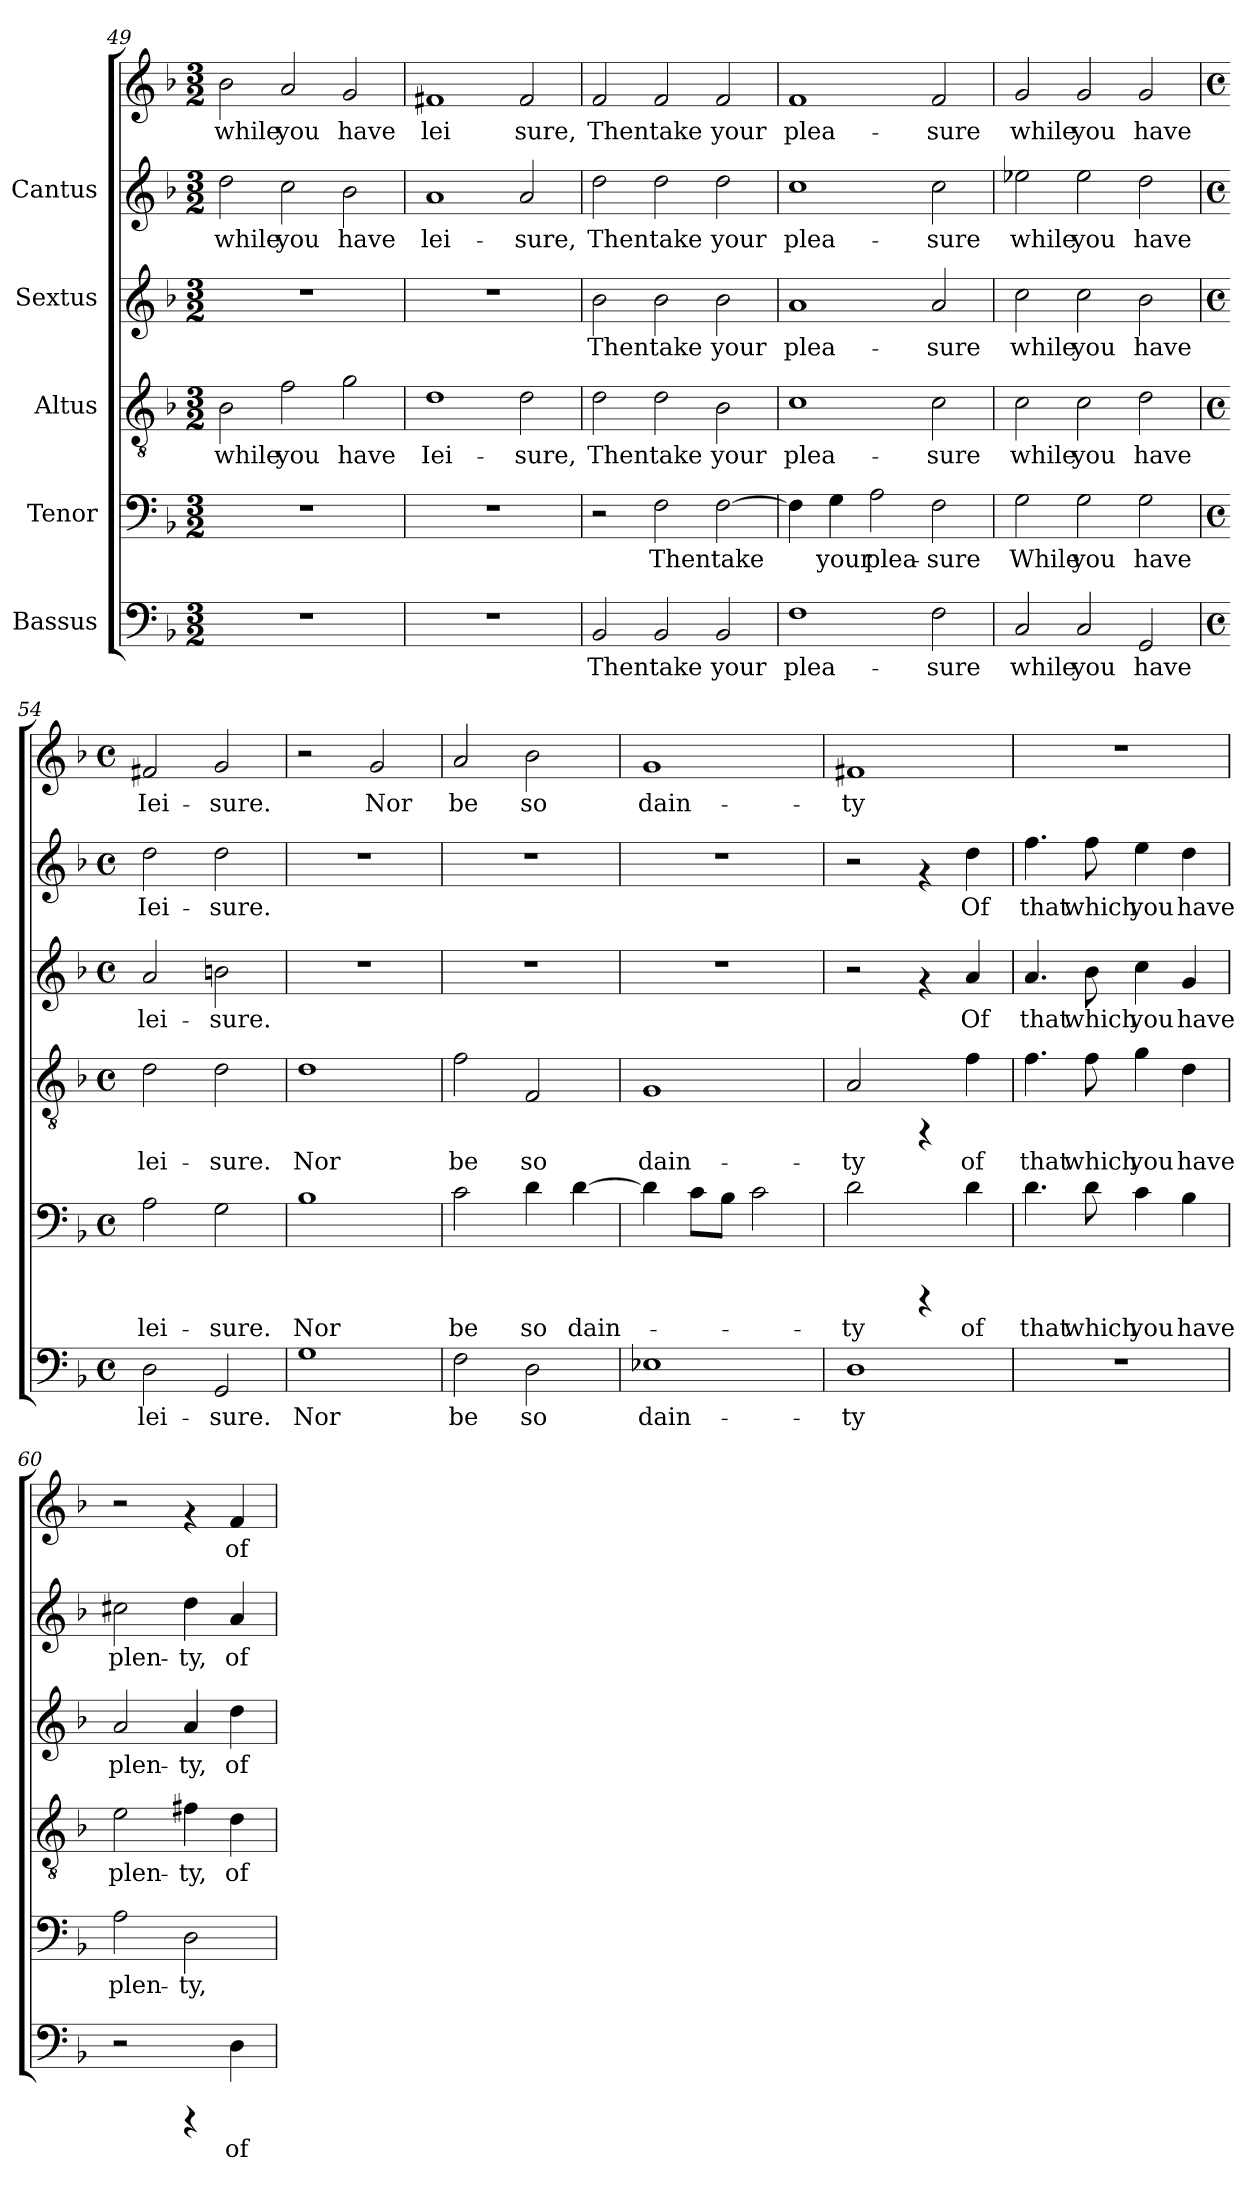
**kern	**text	**kern	**text	**kern	**text	**kern	**text	**kern	**text	**kern	**text
*part5	*part5	*part4	*part4	*part3	*part3	*part2	*part2	*part1	*part1	*part1	*part1
*staff6	*staff6	*staff5	*staff5	*staff4	*staff4	*staff3	*staff3	*staff2	*staff2	*staff1	*staff1
*I"Bassus	*	*I"Tenor	*	*I"Altus	*	*I"Sextus	*	*I"Cantus	*	*	*
*clefF4	*	*clefF4	*	*clefGv2	*	*clefG2	*	*clefG2	*	*clefG2	*
*k[b-]	*	*k[b-]	*	*k[b-]	*	*k[b-]	*	*k[b-]	*	*k[b-]	*
*F:	*	*F:	*	*F:	*	*F:	*	*F:	*	*F:	*
*M3/2	*	*M3/2	*	*M3/2	*	*M3/2	*	*M3/2	*	*M3/2	*
=49	=49	=49	=49	=49	=49	=49	=49	=49	=49	=49	=49
!	!	!	!	!	!LO:LY:b:cj	!	!	!	!LO:LY:b:cj	!	!LO:LY:b:cj
1.r	.	1.r	.	2B-\	while	1.r	.	2dd\	while	2b-\	while
!	!	!	!	!	!LO:LY:b:cj	!	!	!	!LO:LY:b:cj	!	!LO:LY:b:cj
.	.	.	.	2f\	you	.	.	2cc\	you	2a/	you
!	!	!	!	!	!LO:LY:b:cj	!	!	!	!LO:LY:b:cj	!	!LO:LY:b:cj
.	.	.	.	2g\	have	.	.	2b-\	have	2g/	have
=50	=50	=50	=50	=50	=50	=50	=50	=50	=50	=50	=50
!	!	!	!	!	!LO:LY:b:cj	!	!	!	!LO:LY:b:cj	!	!LO:LY:b:cj
1.r	.	1.r	.	1d	Iei-	1.r	.	1a	lei-	1f#X	lei
!	!	!	!	!	!LO:LY:b:cj	!	!	!	!LO:LY:b:cj	!	!LO:LY:b:cj
.	.	.	.	2d\	-sure,	.	.	2a/	-sure,	2f#/	sure,
=51	=51	=51	=51	=51	=51	=51	=51	=51	=51	=51	=51
!	!LO:LY:b:cj	!	!	!	!LO:LY:b:cj	!	!LO:LY:b:cj	!	!LO:LY:b:cj	!	!LO:LY:b:cj
2BB-/	Then	2r	.	2d\	Then	2b-\	Then	2dd\	Then	2f/	Then
!	!LO:LY:b:cj	!	!LO:LY:b:cj	!	!LO:LY:b:cj	!	!LO:LY:b:cj	!	!LO:LY:b:cj	!	!LO:LY:b:cj
2BB-/	take	2F\	Then	2d\	take	2b-\	take	2dd\	take	2f/	take
!	!LO:LY:b:cj	!	!LO:LY:b:cj	!	!LO:LY:b:cj	!	!LO:LY:b:cj	!	!LO:LY:b:cj	!	!LO:LY:b:cj
2BB-/	your	[>2F\	take	2B-\	your	2b-\	your	2dd\	your	2f/	your
=52	=52	=52	=52	=52	=52	=52	=52	=52	=52	=52	=52
!	!LO:LY:b:cj	!	!LO:LY:b:cj	!	!LO:LY:b:cj	!	!LO:LY:b:cj	!	!LO:LY:b:cj	!	!LO:LY:b:cj
1F	plea-	4F\]	.	1c	plea-	1a	plea-	1cc	plea-	1f	plea-
!	!	!	!LO:LY:b:cj	!	!	!	!	!	!	!	!
.	.	4G\	your	.	.	.	.	.	.	.	.
!	!	!	!LO:LY:b:cj	!	!	!	!	!	!	!	!
.	.	2A\	plea-	.	.	.	.	.	.	.	.
!	!LO:LY:b:cj	!	!LO:LY:b:cj	!	!LO:LY:b:cj	!	!LO:LY:b:cj	!	!LO:LY:b:cj	!	!LO:LY:b:cj
2F\	-sure	2F\	-sure	2c\	-sure	2a/	-sure	2cc\	-sure	2f/	-sure
!!LO:PB:g=z
=53	=53	=53	=53	=53	=53	=53	=53	=53	=53	=53	=53
!	!LO:LY:b:cj	!	!LO:LY:b:cj	!	!LO:LY:b:cj	!	!LO:LY:b:cj	!	!LO:LY:b:cj	!	!LO:LY:b:cj
2C/	while	2G\	While	2c\	while	2cc\	while	2ee-X\	while	2g/	while
!	!LO:LY:b:cj	!	!LO:LY:b:cj	!	!LO:LY:b:cj	!	!LO:LY:b:cj	!	!LO:LY:b:cj	!	!LO:LY:b:cj
2C/	you	2G\	you	2c\	you	2cc\	you	2ee-\	you	2g/	you
!	!LO:LY:b:cj	!	!LO:LY:b:cj	!	!LO:LY:b:cj	!	!LO:LY:b:cj	!	!LO:LY:b:cj	!	!LO:LY:b:cj
2GG/	have	2G\	have	2d\	have	2b-\	have	2dd\	have	2g/	have
=54	=54	=54	=54	=54	=54	=54	=54	=54	=54	=54	=54
*M4/4	*	*M4/4	*	*M4/4	*	*M4/4	*	*M4/4	*	*M4/4	*
*met(c)	*	*met(c)	*	*met(c)	*	*met(c)	*	*met(c)	*	*met(c)	*
*	*	*	*	*	*	*	*	*	*	*MM144	*
!	!LO:LY:b:cj	!	!LO:LY:b:cj	!	!LO:LY:b:cj	!	!LO:LY:b:cj	!	!LO:LY:b:cj	!	!LO:LY:b:cj
2D\	lei-	2A\	lei-	2d\	lei-	2a/	lei-	2dd\	Iei-	2f#X/	Iei-
!	!LO:LY:b:cj	!	!LO:LY:b:cj	!	!LO:LY:b:cj	!	!LO:LY:b:cj	!	!LO:LY:b:cj	!	!LO:LY:b:cj
2GG/	-sure.	2G\	-sure.	2d\	-sure.	2bn\	-sure.	2dd\	-sure.	2g/	-sure.
=55	=55	=55	=55	=55	=55	=55	=55	=55	=55	=55	=55
!	!LO:LY:b:cj	!	!LO:LY:b:cj	!	!LO:LY:b:cj	!	!	!	!	!	!
1G	Nor	1B-	Nor	1d	Nor	1r	.	1r	.	2r	.
!	!	!	!	!	!	!	!	!	!	!	!LO:LY:b:cj
.	.	.	.	.	.	.	.	.	.	2g/	Nor
=56	=56	=56	=56	=56	=56	=56	=56	=56	=56	=56	=56
!	!LO:LY:b:cj	!	!LO:LY:b:cj	!	!LO:LY:b:cj	!	!	!	!	!	!LO:LY:b:cj
2F\	be	2c\	be	2f\	be	1r	.	1r	.	2a/	be
!	!LO:LY:b:cj	!	!LO:LY:b:cj	!	!LO:LY:b:cj	!	!	!	!	!	!LO:LY:b:cj
2D\	so	4d\	so	2F/	so	.	.	.	.	2b-\	so
!	!	!	!LO:LY:b:cj	!	!	!	!	!	!	!	!
.	.	[>4d\	dain-	.	.	.	.	.	.	.	.
=57	=57	=57	=57	=57	=57	=57	=57	=57	=57	=57	=57
!	!LO:LY:b:cj	!	!	!	!LO:LY:b:cj	!	!	!	!	!	!LO:LY:b:cj
1E-X	dain-	4d\]	.	1G	dain-	1r	.	1r	.	1g	dain-
.	.	8c\L	.	.	.	.	.	.	.	.	.
.	.	8B-\J	.	.	.	.	.	.	.	.	.
.	.	2c\	.	.	.	.	.	.	.	.	.
=58	=58	=58	=58	=58	=58	=58	=58	=58	=58	=58	=58
!	!LO:LY:b:cj	!	!LO:LY:b:cj	!	!LO:LY:b:cj	!	!	!	!	!	!LO:LY:b:cj
1D	-ty	2d\	-ty	2A/	-ty	2r	.	2r	.	1f#X	-ty
.	.	4rCCC	.	4rFF	.	4rf	.	4rf	.	.	.
!	!	!	!LO:LY:b:cj	!	!LO:LY:b:cj	!	!LO:LY:b:cj	!	!LO:LY:b:cj	!	!
.	.	4d\	of	4f\	of	4a/	Of	4dd\	Of	.	.
!!LO:LB:g=z
=59	=59	=59	=59	=59	=59	=59	=59	=59	=59	=59	=59
!	!	!	!LO:LY:b:cj	!	!LO:LY:b:cj	!	!LO:LY:b:cj	!	!LO:LY:b:cj	!	!
1r	.	4.d\	that	4.f\	that	4.a/	that	4.ff\	that	1r	.
!	!	!	!LO:LY:b:cj	!	!LO:LY:b:cj	!	!LO:LY:b:cj	!	!LO:LY:b:cj	!	!
.	.	8d\	which	8f\	which	8b-\	which	8ff\	which	.	.
!	!	!	!LO:LY:b:cj	!	!LO:LY:b:cj	!	!LO:LY:b:cj	!	!LO:LY:b:cj	!	!
.	.	4c\	you	4g\	you	4cc\	you	4ee\	you	.	.
!	!	!	!LO:LY:b:cj	!	!LO:LY:b:cj	!	!LO:LY:b:cj	!	!LO:LY:b:cj	!	!
.	.	4B-\	have	4d\	have	4g/	have	4dd\	have	.	.
=60	=60	=60	=60	=60	=60	=60	=60	=60	=60	=60	=60
!	!	!	!LO:LY:b:cj	!	!LO:LY:b:cj	!	!LO:LY:b:cj	!	!LO:LY:b:cj	!	!
2r	.	2A\	plen-	2e\	plen-	2a/	plen-	2cc#X\	plen-	2r	.
!	!	!	!LO:LY:b:cj	!	!LO:LY:b:cj	!	!LO:LY:b:cj	!	!LO:LY:b:cj	!	!
4rCCC	.	2D\	-ty,	4f#X\	-ty,	4a/	-ty,	4dd\	-ty,	4rf	.
!	!LO:LY:b:cj	!	!	!	!LO:LY:b:cj	!	!LO:LY:b:cj	!	!LO:LY:b:cj	!	!LO:LY:b:cj
4D\	of	.	.	4d\	of	4dd\	of	4a/	of	4f/	of
=	=	=	=	=	=	=	=	=	=	=	=
*-	*-	*-	*-	*-	*-	*-	*-	*-	*-	*-	*-
